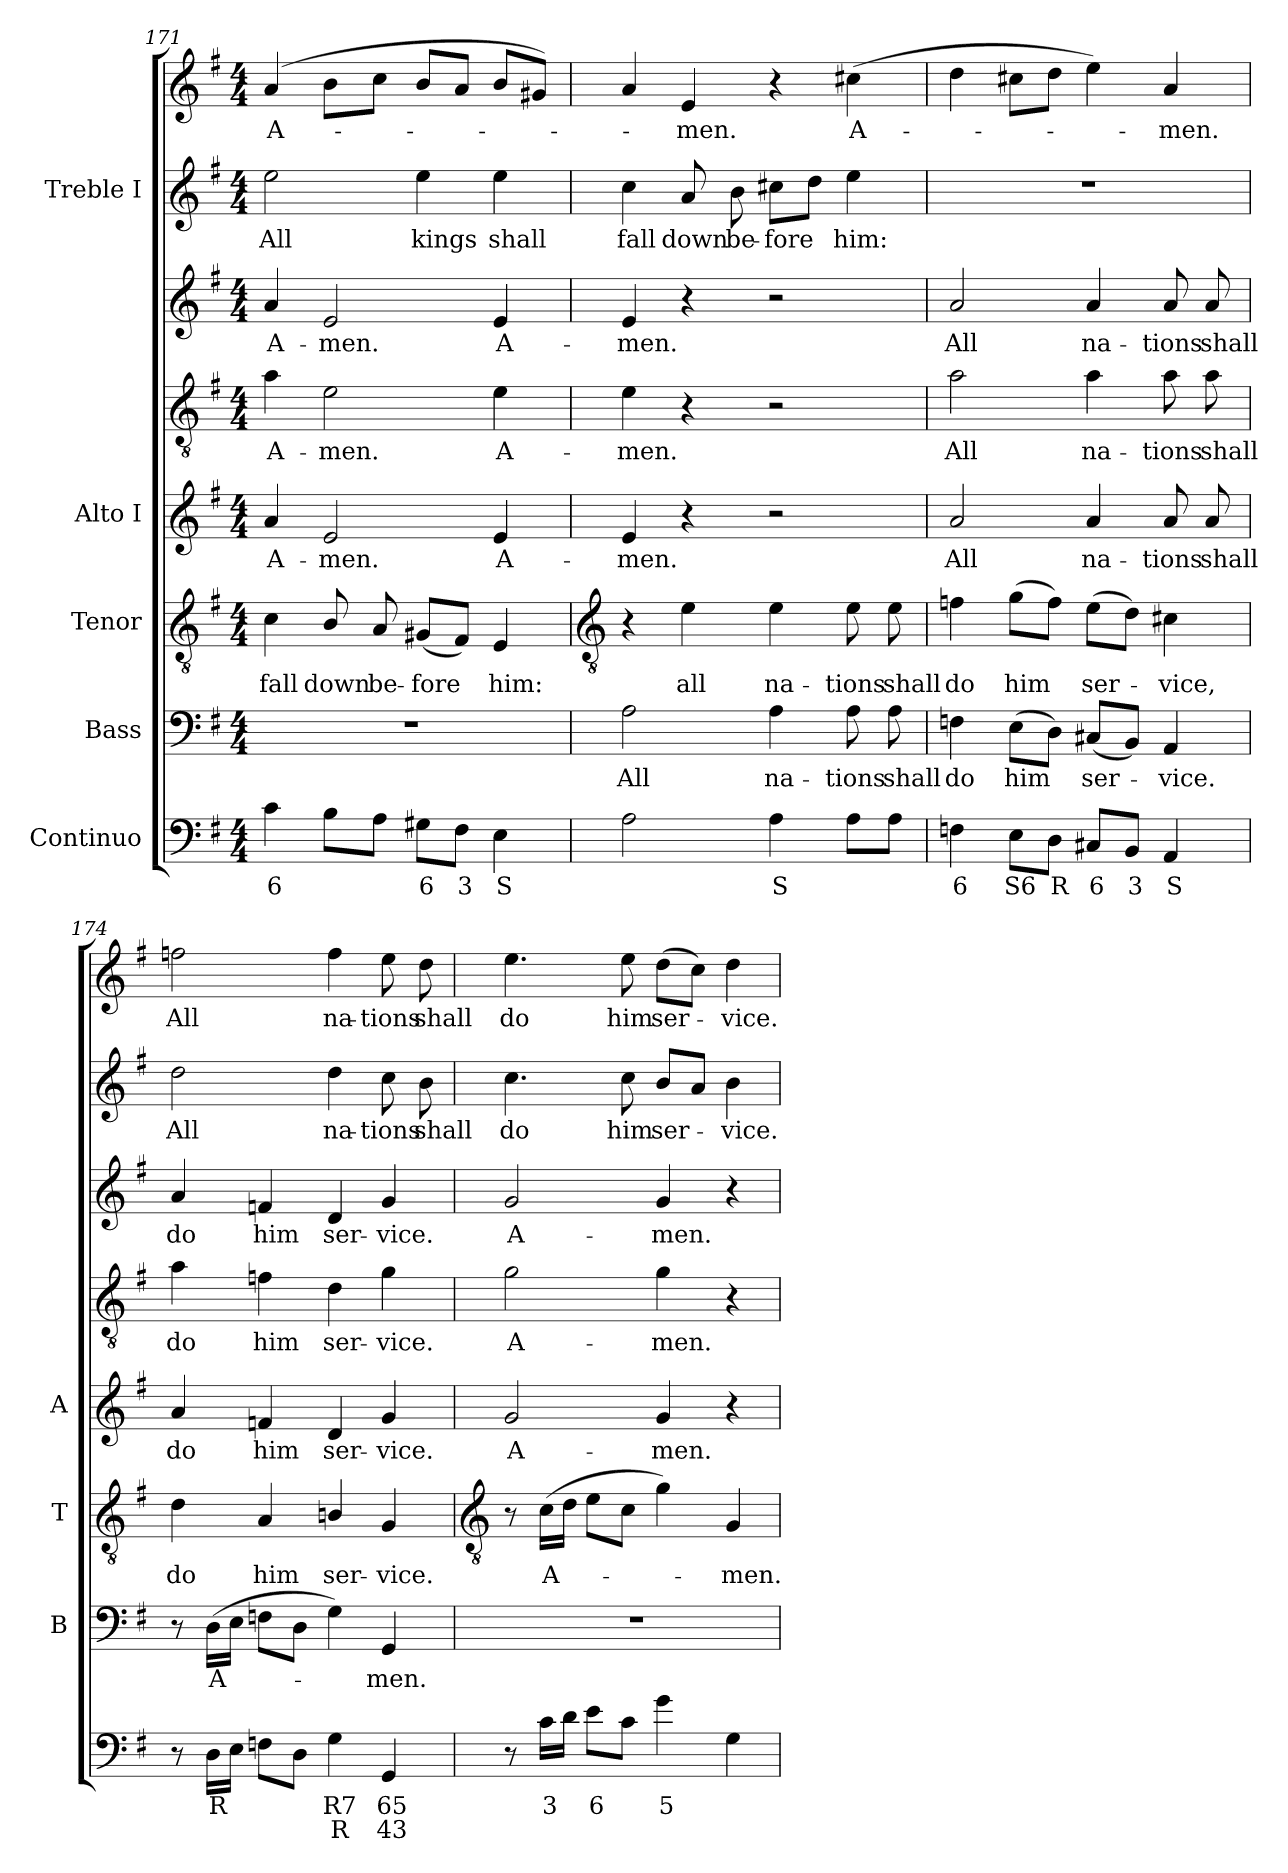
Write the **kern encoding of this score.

**kern	**text	**text	**kern	**text	**kern	**text	**kern	**text	**kern	**text	**kern	**text	**kern	**text	**kern	**text
*part5	*part5	*part5	*part4	*part4	*part3	*part3	*part2	*part2	*part2	*part2	*part2	*part2	*part1	*part1	*part1	*part1
*staff8	*staff8	*staff8	*staff7	*staff7	*staff6	*staff6	*staff5	*staff5	*staff4	*staff4	*staff3	*staff3	*staff2	*staff2	*staff1	*staff1
*I"Continuo	*	*	*I"Bass	*	*I"Tenor	*	*I"Alto I	*	*	*	*	*	*I"Treble I	*	*	*
*	*	*	*I'B	*	*I'T	*	*I'A	*	*	*	*	*	*	*	*	*
*clefF4	*	*	*clefF4	*	*clefGv2	*	*	*	*clefGv2	*	*clefG2	*	*clefG2	*	*clefG2	*
*k[f#]	*	*	*k[f#]	*	*k[f#]	*	*k[f#]	*	*k[f#]	*	*k[f#]	*	*k[f#]	*	*k[f#]	*
*G:	*	*	*G:	*	*G:	*	*G:	*	*G:	*	*G:	*	*G:	*	*G:	*
*M4/4	*	*	*M4/4	*	*M4/4	*	*M4/4	*	*M4/4	*	*M4/4	*	*M4/4	*	*M4/4	*
=171	=171	=171	=171	=171	=171	=171	=171	=171	=171	=171	=171	=171	=171	=171	=171	=171
!	!LO:LY:b	!	!	!	!	!LO:LY:b	!	!LO:LY:b	!	!LO:LY:b	!	!LO:LY:b	!	!LO:LY:b	!	!LO:LY:b
4c	6	.	1r	.	4c	fall	4a	A-	4a	A-	4a	A-	2ee	All	(<4a	A-
!	!	!	!	!	!	!LO:LY:b	!	!LO:LY:b	!	!LO:LY:b	!	!LO:LY:b	!	!	!	!
8BL	.	.	.	.	8B/	down	2e	-men.	2e	-men.	2e	-men.	.	.	8bL	.
!	!	!	!	!	!	!LO:LY:b	!	!	!	!	!	!	!	!	!	!
8AJ	.	.	.	.	8A	be-	.	.	.	.	.	.	.	.	8ccJ	.
!	!LO:LY:b	!	!	!	!	!LO:LY:b	!	!	!	!	!	!	!	!LO:LY:b	!	!
8G#XL	6	.	.	.	(<8G#XL	-fore	.	.	.	.	.	.	4ee	kings	8bL	.
!	!LO:LY:b	!	!	!	!	!	!	!	!	!	!	!	!	!	!	!
8F#J	3	.	.	.	8F#J)	.	.	.	.	.	.	.	.	.	8aJ	.
!	!LO:LY:b	!	!	!	!	!LO:LY:b	!	!LO:LY:b	!	!LO:LY:b	!	!LO:LY:b	!	!LO:LY:b	!	!
4E	S	.	.	.	4E	him:	4e	A-	4e	A-	4e	A-	4ee	shall	8bL	.
.	.	.	.	.	.	.	.	.	.	.	.	.	.	.	8g#XJ)	.
!!LO:LB:g=z
=172	=172	=172	=172	=172	=172	=172	=172	=172	=172	=172	=172	=172	=172	=172	=172	=172
*	*	*	*	*	*clefGv2	*	*	*	*	*	*	*	*	*	*	*
!	!	!	!	!LO:LY:b	!	!	!	!LO:LY:b	!	!LO:LY:b	!	!LO:LY:b	!	!LO:LY:b	!	!
2A	.	.	2A	All	4r	.	4e	-men.	4e	-men.	4e	-men.	4cc	fall	4a	.
!	!	!	!	!	!	!LO:LY:b	!	!	!	!	!	!	!	!LO:LY:b	!	!LO:LY:b
.	.	.	.	.	4e	all	4r	.	4r	.	4r	.	8a	down	4e	men.
!	!	!	!	!	!	!	!	!	!	!	!	!	!	!LO:LY:b	!	!
.	.	.	.	.	.	.	.	.	.	.	.	.	8b	be-	.	.
!	!LO:LY:b	!	!	!LO:LY:b	!	!LO:LY:b	!	!	!	!	!	!	!	!LO:LY:b	!	!
4A	S	.	4A	na-	4e	na-	2r	.	2r	.	2r	.	8cc#XL	-fore	4r	.
.	.	.	.	.	.	.	.	.	.	.	.	.	8ddJ	.	.	.
!	!	!	!	!LO:LY:b	!	!LO:LY:b	!	!	!	!	!	!	!	!LO:LY:b	!	!LO:LY:b
8AL	.	.	8A	-tions	8e	-tions	.	.	.	.	.	.	4ee	him:	(>4cc#X	A-
!	!	!	!	!LO:LY:b	!	!LO:LY:b	!	!	!	!	!	!	!	!	!	!
8AJ	.	.	8A	shall	8e	shall	.	.	.	.	.	.	.	.	.	.
=173	=173	=173	=173	=173	=173	=173	=173	=173	=173	=173	=173	=173	=173	=173	=173	=173
!	!LO:LY:b	!	!	!LO:LY:b	!	!LO:LY:b	!	!LO:LY:b	!	!LO:LY:b	!	!LO:LY:b	!	!	!	!
4Fn	6	.	4Fn	do	4fn	do	2a	All	2a	All	2a	All	1r	.	4dd	.
!	!LO:LY:b	!	!	!LO:LY:b	!	!LO:LY:b	!	!	!	!	!	!	!	!	!	!
8EL	S6	.	(>8EL	him	(>8gL	him	.	.	.	.	.	.	.	.	8cc#XL	.
!	!LO:LY:b	!	!	!	!	!	!	!	!	!	!	!	!	!	!	!
8DJ	R	.	8DJ)	.	8fJ)	.	.	.	.	.	.	.	.	.	8ddJ	.
!	!LO:LY:b	!	!	!LO:LY:b	!	!LO:LY:b	!	!LO:LY:b	!	!LO:LY:b	!	!LO:LY:b	!	!	!	!
8C#XL	6	.	(<8C#XL	ser-	(>8eL	ser-	4a	na-	4a	na-	4a	na-	.	.	4ee)	.
!	!LO:LY:b	!	!	!	!	!	!	!	!	!	!	!	!	!	!	!
8BBJ	3	.	8BBJ)	.	8dJ)	.	.	.	.	.	.	.	.	.	.	.
!	!LO:LY:b	!	!	!LO:LY:b	!	!LO:LY:b	!	!LO:LY:b	!	!LO:LY:b	!	!LO:LY:b	!	!	!	!LO:LY:b
4AA	S	.	4AA	vice.	4c#X	vice,	8a	-tions	8a	-tions	8a	-tions	.	.	4a	men.
!	!	!	!	!	!	!	!	!LO:LY:b	!	!LO:LY:b	!	!LO:LY:b	!	!	!	!
.	.	.	.	.	.	.	8a	shall	8a	shall	8a	shall	.	.	.	.
=174	=174	=174	=174	=174	=174	=174	=174	=174	=174	=174	=174	=174	=174	=174	=174	=174
!	!	!	!	!	!	!LO:LY:b	!	!LO:LY:b	!	!LO:LY:b	!	!LO:LY:b	!	!LO:LY:b	!	!LO:LY:b
8r	.	.	8r	.	4d	do	4a	do	4a	do	4a	do	2dd	All	2ffn	All
!	!LO:LY:b	!	!	!LO:LY:b	!	!	!	!	!	!	!	!	!	!	!	!
16DLL	R	.	(>16DLL	A-	.	.	.	.	.	.	.	.	.	.	.	.
16EJJ	.	.	16EJJ	.	.	.	.	.	.	.	.	.	.	.	.	.
!	!	!	!	!	!	!LO:LY:b	!	!LO:LY:b	!	!LO:LY:b	!	!LO:LY:b	!	!	!	!
8FnL	.	.	8FnL	.	4A	him	4fn	him	4fn	him	4fn	him	.	.	.	.
8DJ	.	.	8DJ	.	.	.	.	.	.	.	.	.	.	.	.	.
!	!LO:LY:b	!LO:LY:b	!	!	!	!LO:LY:b	!	!LO:LY:b	!	!LO:LY:b	!	!LO:LY:b	!	!LO:LY:b	!	!LO:LY:b
4G	R7	R	4G)	.	4Bn/	ser-	4d	ser-	4d	ser-	4d	ser-	4dd	na-	4ff	na-
!	!LO:LY:b	!LO:LY:b	!	!LO:LY:b	!	!LO:LY:b	!	!LO:LY:b	!	!LO:LY:b	!	!LO:LY:b	!	!LO:LY:b	!	!LO:LY:b
4GG	65	43	4GG	men.	4G	-vice.	4g	-vice.	4g	-vice.	4g	-vice.	8cc	-tions	8ee	-tions
!	!	!	!	!	!	!	!	!	!	!	!	!	!	!LO:LY:b	!	!LO:LY:b
.	.	.	.	.	.	.	.	.	.	.	.	.	8b	shall	8dd	shall
!!LO:LB:g=z
=175	=175	=175	=175	=175	=175	=175	=175	=175	=175	=175	=175	=175	=175	=175	=175	=175
*	*	*	*	*	*clefGv2	*	*	*	*	*	*	*	*	*	*	*
!	!	!	!	!	!	!	!	!LO:LY:b	!	!LO:LY:b	!	!LO:LY:b	!	!LO:LY:b	!	!LO:LY:b
8r	.	.	1r	.	8r	.	2g	A-	2g	A-	2g	A-	4.cc	do	4.ee	do
!	!LO:LY:b	!	!	!	!	!LO:LY:b	!	!	!	!	!	!	!	!	!	!
16cLL	3	.	.	.	(>16cLL	A-	.	.	.	.	.	.	.	.	.	.
16dJJ	.	.	.	.	16dJJ	.	.	.	.	.	.	.	.	.	.	.
!	!LO:LY:b	!	!	!	!	!	!	!	!	!	!	!	!	!	!	!
8eL	6	.	.	.	8eL	.	.	.	.	.	.	.	.	.	.	.
!	!	!	!	!	!	!	!	!	!	!	!	!	!	!LO:LY:b	!	!LO:LY:b
8cJ	.	.	.	.	8cJ	.	.	.	.	.	.	.	8cc	him	8ee	him
!	!LO:LY:b	!	!	!	!	!	!	!LO:LY:b	!	!LO:LY:b	!	!LO:LY:b	!	!LO:LY:b	!	!LO:LY:b
4g	5	.	.	.	4g)	.	4g	-men.	4g	-men.	4g	-men.	8bL	ser-	(>8ddL	ser-
.	.	.	.	.	.	.	.	.	.	.	.	.	8aJ	.	8ccJ)	.
!	!	!	!	!	!	!LO:LY:b	!	!	!	!	!	!	!	!LO:LY:b	!	!LO:LY:b
4G	.	.	.	.	4G	men.	4r	.	4r	.	4r	.	4b	vice.	4dd	vice.
=	=	=	=	=	=	=	=	=	=	=	=	=	=	=	=	=
*-	*-	*-	*-	*-	*-	*-	*-	*-	*-	*-	*-	*-	*-	*-	*-	*-
